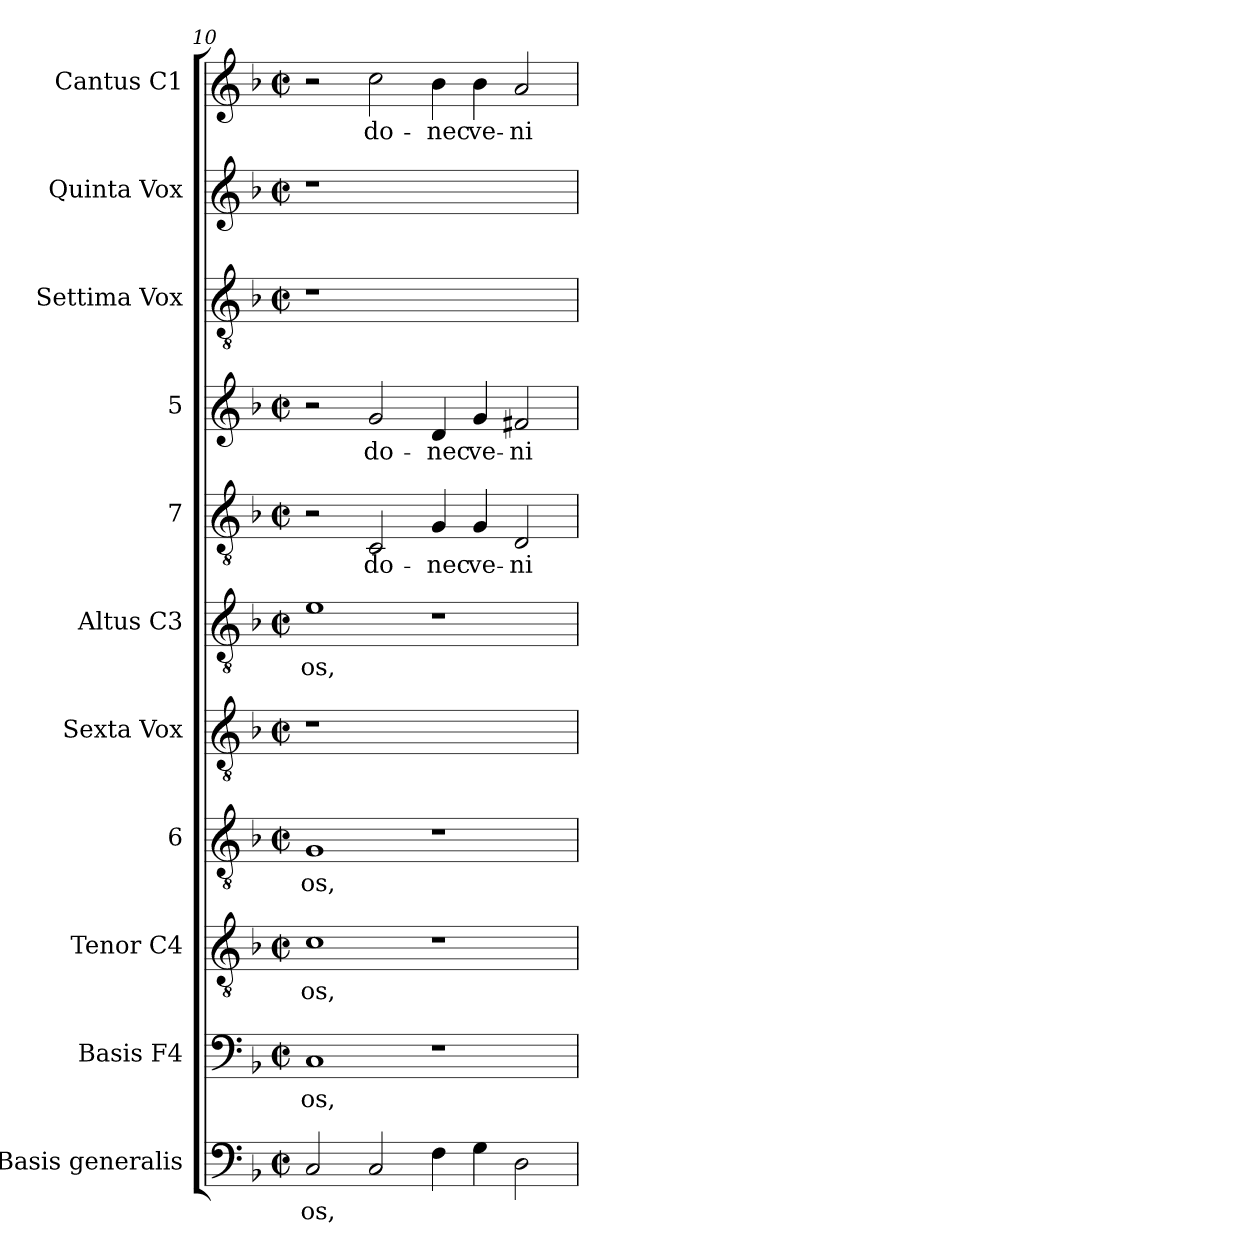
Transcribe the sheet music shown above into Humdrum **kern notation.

**kern	**text	**kern	**text	**kern	**text	**kern	**text	**kern	**kern	**text	**kern	**text	**kern	**text	**kern	**kern	**kern	**text
*part11	*part11	*part10	*part10	*part9	*part9	*part8	*part8	*part7	*part6	*part6	*part5	*part5	*part4	*part4	*part3	*part2	*part1	*part1
*staff11	*staff11	*staff10	*staff10	*staff9	*staff9	*staff8	*staff8	*staff7	*staff6	*staff6	*staff5	*staff5	*staff4	*staff4	*staff3	*staff2	*staff1	*staff1
*I"Basis  generalis	*	*I"Basis  F4	*	*I"Tenor  C4	*	*I"6	*	*I"Sexta  Vox	*I"Altus  C3	*	*I"7	*	*I"5	*	*I"Settima  Vox	*I"Quinta  Vox	*I"Cantus  C1	*
*	*	*I'B	*	*I'T	*	*	*	*	*I'A	*	*	*	*	*	*	*	*I'C	*
*clefF4	*	*clefF4	*	*clefGv2	*	*clefGv2	*	*clefGv2	*clefGv2	*	*clefGv2	*	*clefG2	*	*clefGv2	*clefG2	*clefG2	*
*k[b-]	*	*k[b-]	*	*k[b-]	*	*k[b-]	*	*k[b-]	*k[b-]	*	*k[b-]	*	*k[b-]	*	*k[b-]	*k[b-]	*k[b-]	*
*F:	*	*F:	*	*F:	*	*F:	*	*F:	*F:	*	*F:	*	*F:	*	*F:	*F:	*F:	*
*M2/2	*	*M2/2	*	*M2/2	*	*M2/2	*	*M2/2	*M2/2	*	*M2/2	*	*M2/2	*	*M2/2	*M2/2	*M2/2	*
*met(c|)	*	*met(c|)	*	*met(c|)	*	*met(c|)	*	*met(c|)	*met(c|)	*	*met(c|)	*	*met(c|)	*	*met(c|)	*met(c|)	*met(c|)	*
=10	=10	=10	=10	=10	=10	=10	=10	=10	=10	=10	=10	=10	=10	=10	=10	=10	=10	=10
!	!LO:LY:a:cj	!	!LO:LY:b:cj	!	!LO:LY:b:cj	!	!LO:LY:b:cj	!	!	!LO:LY:b:cj	!	!	!	!	!	!	!	!
2C/	-os,	1C	-os,	1c	-os,	1G	os,	1r	1e	-os,	2r	.	2r	.	1r	1r	2r	.
!	!LO:LY:a:cj	!	!	!	!	!	!	!	!	!	!	!LO:LY:b:cj	!	!LO:LY:b:cj	!	!	!	!LO:LY:b:cj
2C/	.	.	.	.	.	.	.	.	.	.	2C/	do-	2g/	do-	.	.	2cc\	do-
!	!LO:LY:a:cj	!	!	!	!	!	!	!	!	!	!	!LO:LY:b:cj	!	!LO:LY:b:cj	!	!	!	!LO:LY:b:cj
4F\	.	1r	.	1r	.	1r	.	1ryy	1r	.	4G/	-nec	4d/	-nec	1ryy	1ryy	4b-\	-nec
!	!LO:LY:a:cj	!	!	!	!	!	!	!	!	!	!	!LO:LY:b:cj	!	!LO:LY:b:cj	!	!	!	!LO:LY:b:cj
4G\	.	.	.	.	.	.	.	.	.	.	4G/	ve-	4g/	ve-	.	.	4b-\	ve-
!	!LO:LY:a:cj	!	!	!	!	!	!	!	!	!	!	!LO:LY:b:cj	!	!LO:LY:b:cj	!	!	!	!LO:LY:b:cj
2D\	.	.	.	.	.	.	.	.	.	.	2D/	-ni-	2f#X/	-ni-	.	.	2a/	-ni-
=	=	=	=	=	=	=	=	=	=	=	=	=	=	=	=	=	=	=
*-	*-	*-	*-	*-	*-	*-	*-	*-	*-	*-	*-	*-	*-	*-	*-	*-	*-	*-
